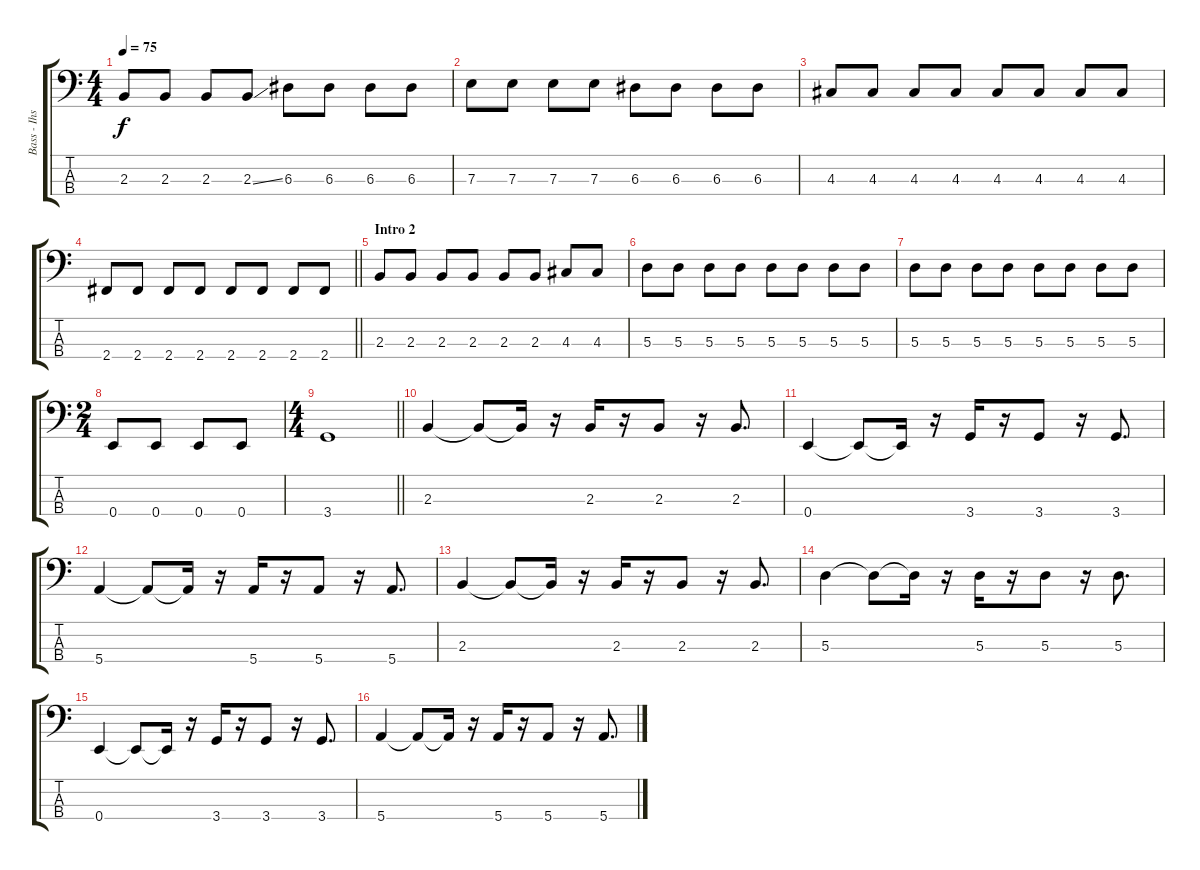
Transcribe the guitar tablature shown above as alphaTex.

\track ("Bass - Ihsan" "Bass - Ihs") {instrument electricbassfinger}
\staff {score tabs}
\tuning (G2 D2 A1 E1) {hide}
\ts (4 4)
\tempo 75
\clef f4
\ks c
2.3.8{dy f} 2.3.8 2.3.8 2.3{ss}.8 6.3.8 6.3.8 6.3.8 6.3.8 |
7.3.8 7.3.8 7.3.8 7.3.8 6.3.8 6.3.8 6.3.8 6.3.8 |
4.3.8 4.3.8 4.3.8 4.3.8 4.3.8 4.3.8 4.3.8 4.3.8 |
\barLineRight lightlight
2.4.8 2.4.8 2.4.8 2.4.8 2.4.8 2.4.8 2.4.8 2.4.8 |
\section ("" "Intro 2")
2.3.8 2.3.8 2.3.8 2.3.8 2.3.8 2.3.8 4.3.8 4.3.8 |
5.3.8 5.3.8 5.3.8 5.3.8 5.3.8 5.3.8 5.3.8 5.3.8 |
5.3.8 5.3.8 5.3.8 5.3.8 5.3.8 5.3.8 5.3.8 5.3.8 |
\ts (2 4)
0.4.8 0.4.8 0.4.8 0.4.8 |
\ts (4 4)
\barLineRight lightlight
3.4.1 |
2.3.4 2.3{t}.8 2.3{t}.16 r.16 2.3.16 r.16 2.3.8 r.16 2.3.8{d} |
0.4.4 0.4{t}.8 0.4{t}.16 r.16 3.4.16 r.16 3.4.8 r.16 3.4.8{d} |
5.4.4 5.4{t}.8 5.4{t}.16 r.16 5.4.16 r.16 5.4.8 r.16 5.4.8{d} |
2.3.4 2.3{t}.8 2.3{t}.16 r.16 2.3.16 r.16 2.3.8 r.16 2.3.8{d} |
5.3.4 5.3{t}.8 5.3{t}.16 r.16 5.3.16 r.16 5.3.8 r.16 5.3.8{d} |
0.4.4 0.4{t}.8 0.4{t}.16 r.16 3.4.16 r.16 3.4.8 r.16 3.4.8{d} |
5.4.4 5.4{t}.8 5.4{t}.16 r.16 5.4.16 r.16 5.4.8 r.16 5.4.8{d}
